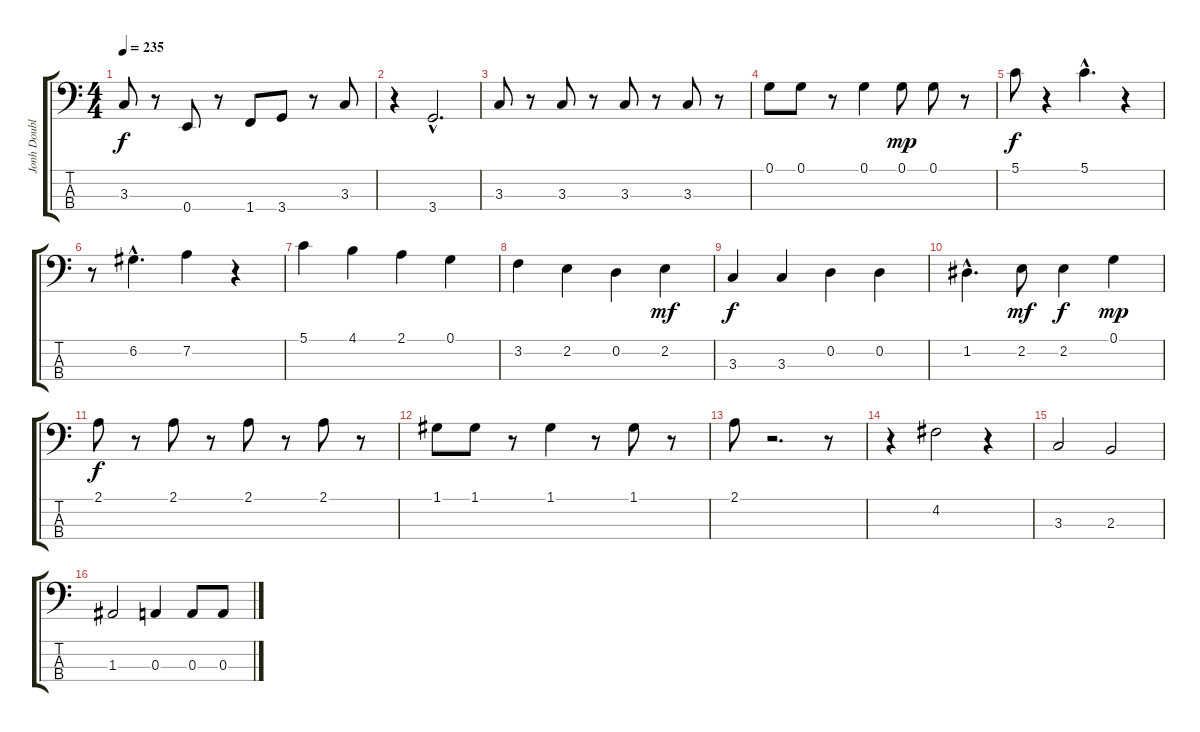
\track ("Jonh Double bass" "Jonh Doubl") {instrument acousticbass}
\staff {score tabs}
\tuning (G2 D2 A1 E1) {hide}
\ts (4 4)
\tempo 235
\clef f4
\ks c
3.3.8{dy f} r.8 0.4.8 r.8 1.4.8 3.4.8 r.8 3.3.8 |
r.4 3.4{hac}.2{d} |
3.3.8 r.8 3.3.8 r.8 3.3.8 r.8 3.3.8 r.8 |
0.1.8 0.1.8 r.8 0.1.4 0.1.8{dy mp} 0.1.8 r.8 |
5.1.8{dy f} r.4 5.1{hac}.4{d} r.4 |
r.8 6.2{hac}.4{d} 7.2.4 r.4 |
5.1.4 4.1.4 2.1.4 0.1.4 |
3.2.4 2.2.4 0.2.4 2.2.4{dy mf} |
3.3.4{dy f} 3.3.4 0.2.4 0.2.4 |
1.2{hac}.4{d} 2.2.8{dy mf} 2.2.4{dy f} 0.1.4{dy mp} |
2.1.8{dy f} r.8 2.1.8 r.8 2.1.8 r.8 2.1.8 r.8 |
1.1.8 1.1.8 r.8 1.1.4 r.8 1.1.8 r.8 |
2.1.8 r.2{d} r.8 |
r.4 4.2.2 r.4 |
3.3.2 2.3.2 |
1.3.2 0.3.4 0.3.8 0.3.8
